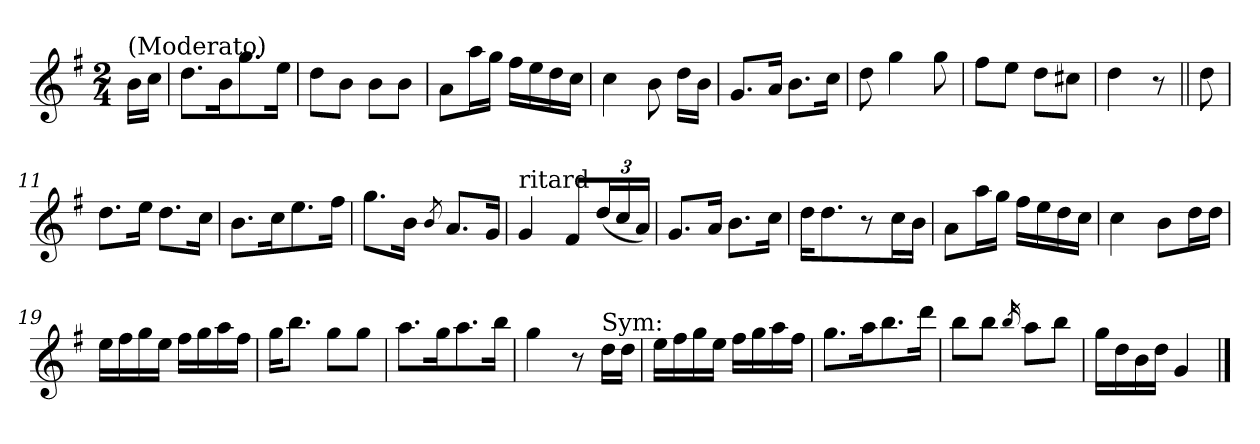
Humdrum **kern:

**kern
*part1
*staff1
*clefG2
*k[f#]
*G:
*M2/4
*MM80
=1
!LO:TX:a:t=(Moderato)
16b\LL
16cc\JJ
=2
8.dd\L
16b\K
8.gg\
16ee\Jk
=3
8dd\L
8b\J
8b\L
8b\J
=4
8a\L
16aa\L
16gg\JJ
16ff#\LL
16ee\
16dd\
16cc\JJ
=5
4cc\
8b\
16dd\LL
16b\JJ
=6
8.g/L
16a/Jk
8.b\L
16cc\Jk
=7
8dd\
4gg\
8gg\
=8
8ff#\L
8ee\J
8dd\L
8cc#X\J
=9
4dd\
8r
!!LO:LB:g=z
=10||
8dd\
=11
8.dd\L
16ee\Jk
8.dd\L
16cc\Jk
=12
8.b\L
16cc\K
8.ee\
16ff#\Jk
=13
8.gg\L
16b\Jk
8qb/
8.a/L
16g/Jk
=14
!LO:TX:a:t=ritard
4g/
8f#/L
*Xbrackettup
(<24dd/L
24cc/
24a/JJ)
=15
8.g/L
16a/Jk
8.b\L
16cc\Jk
=16
16dd\KL
8.dd\
8r
16cc\L
16b\JJ
=17
8a\L
16aa\L
16gg\JJ
16ff#\LL
16ee\
16dd\
16cc\JJ
=18
4cc\
8b\L
16dd\L
16dd\JJ
!!LO:LB:g=z
=19
16ee\LL
16ff#\
16gg\
16ee\JJ
16ff#\LL
16gg\
16aa\
16ff#\JJ
=20
16gg\KL
8.bb\J
8gg\L
8gg\J
=21
8.aa\L
16gg\K
8.aa\
16bb\Jk
=22
4gg\
8r
!LO:TX:a:t=Sym&colon;
16dd\LL
16dd\JJ
=23
16ee\LL
16ff#\
16gg\
16ee\JJ
16ff#\LL
16gg\
16aa\
16ff#\JJ
=24
8.gg\L
16aa\K
8.bb\
16ddd\Jk
=25
8bb\L
8bb\J
16qbb/
8aa\L
8bb\J
=26
16gg\LL
16dd\
16b\
16dd\JJ
4g/
==
*-
